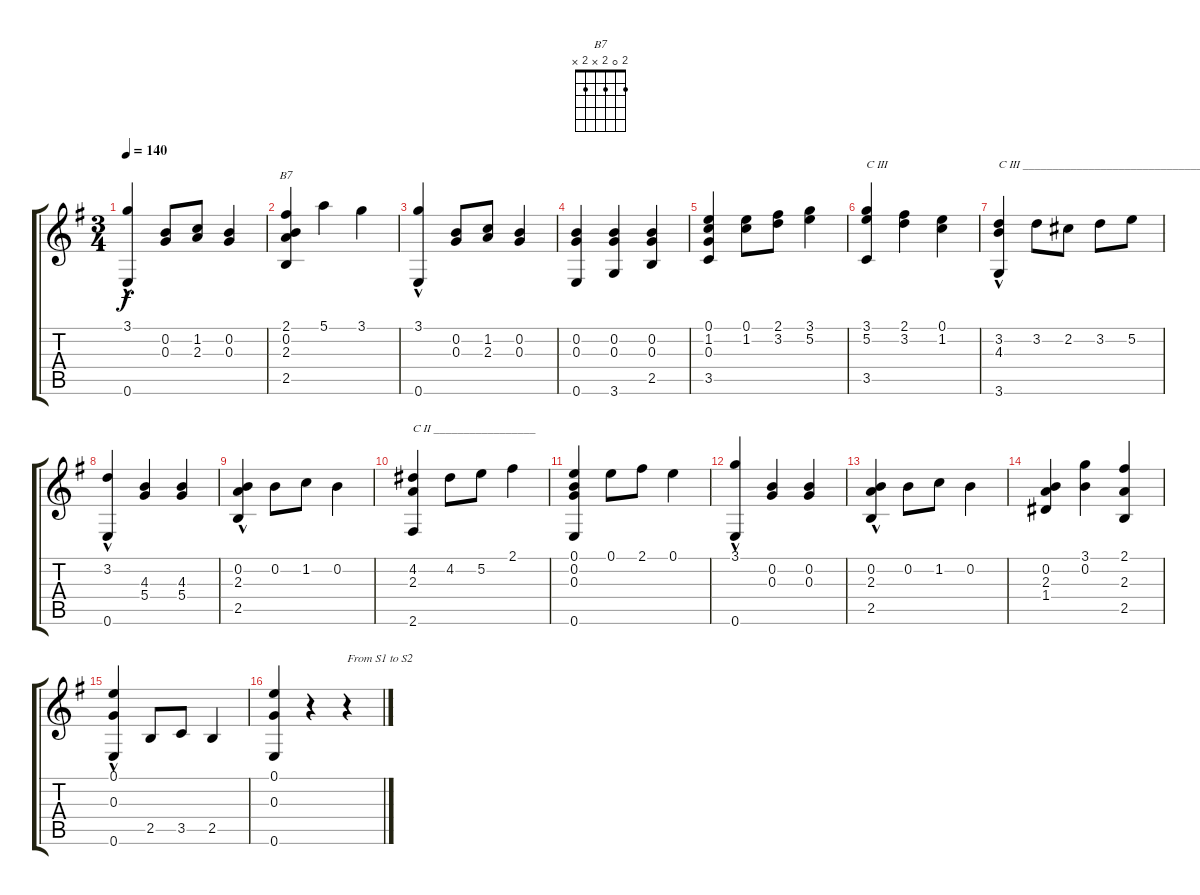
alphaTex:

\track "" {instrument acousticguitarnylon}
\staff {score tabs}
\tuning (E4 B3 G3 D3 A2 E2) {hide}
\chord ("B7" 2 0 2 x 2 x)
\ts (3 4)
\tempo 140
\clef g2
\ks g
(3.1{hac} 0.6).4{dy f} (0.2 0.3).8 (1.2 2.3).8 (0.2 0.3).4 |
(2.1 0.2 2.3 2.5).4{ch "B7"} 5.1.4 3.1.4 |
(3.1{hac} 0.6).4 (0.2 0.3).8 (1.2 2.3).8 (0.2 0.3).4 |
(0.2 0.3 0.6).4 (0.2 0.3 3.6).4 (0.2 0.3 2.5).4 |
(0.1 1.2 0.3 3.5).4 (0.1 1.2).8 (2.1 3.2).8 (3.1 5.2).4 |
(3.1 5.2 3.5).4{txt "C III"} (2.1 3.2).4 (0.1 1.2).4 |
(3.2 4.3 3.6{hac}).4{txt "C III ___________________________________________"} 3.2.8 2.2.8 3.2.8 5.2.8 |
(3.2{hac} 0.6).4 (4.3 5.4).4 (4.3 5.4).4 |
(0.2 2.3 2.5{hac}).4 0.2.8 1.2.8 0.2.4 |
(4.2 2.3 2.6).4{txt "C II _________________"} 4.2.8 5.2.8 2.1.4 |
(0.1 0.2 0.3 0.6).4 0.1.8 2.1.8 0.1.4 |
(3.1{hac} 0.6).4 (0.2 0.3).4 (0.2 0.3).4 |
(0.2 2.3 2.5{hac}).4 0.2.8 1.2.8 0.2.4 |
(0.2 2.3 1.4).4 (3.1 0.2).4 (2.1 2.3 2.5).4 |
(0.1{hac} 0.3{hac} 0.6).4 2.5.8 3.5.8 2.5.4 |
(0.1 0.3 0.6).4 r.4 r.4{txt "From S1 to S2"}
